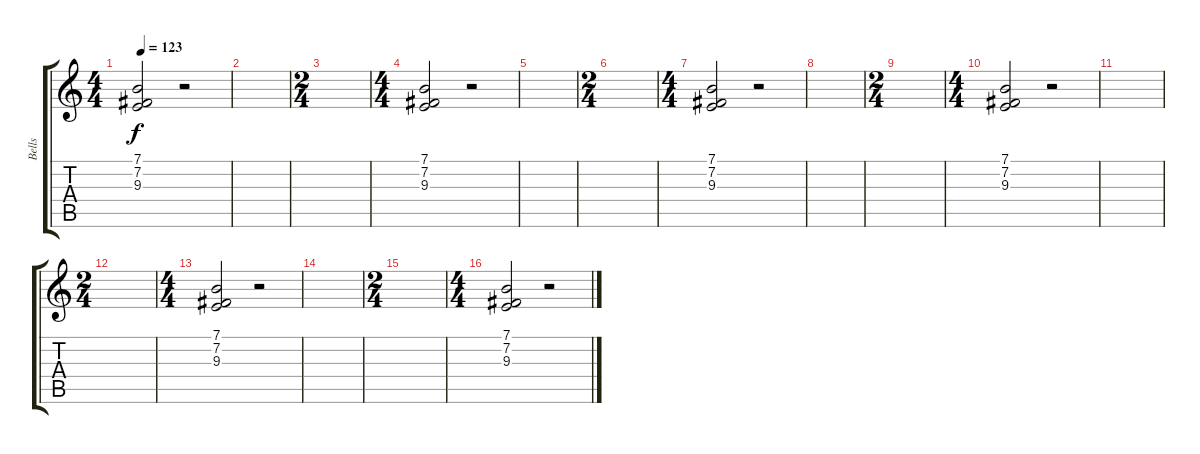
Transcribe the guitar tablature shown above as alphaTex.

\track ("Bells" "Bells") {instrument tubularbells}
\staff {score tabs}
\tuning (E4 B3 G3 D3 A2 E2) {hide}
\ts (4 4)
\tempo 123
\clef g2
\ks c
(7.1 7.2 9.3).2{dy f} r.2 |
|
\ts (2 4)
|
\ts (4 4)
(7.1 7.2 9.3).2 r.2 |
|
\ts (2 4)
|
\ts (4 4)
(7.1 7.2 9.3).2 r.2 |
|
\ts (2 4)
|
\ts (4 4)
(7.1 7.2 9.3).2 r.2 |
|
\ts (2 4)
|
\ts (4 4)
(7.1 7.2 9.3).2{volume 4} r.2 |
|
\ts (2 4)
|
\ts (4 4)
(7.1 7.2 9.3).2 r.2
